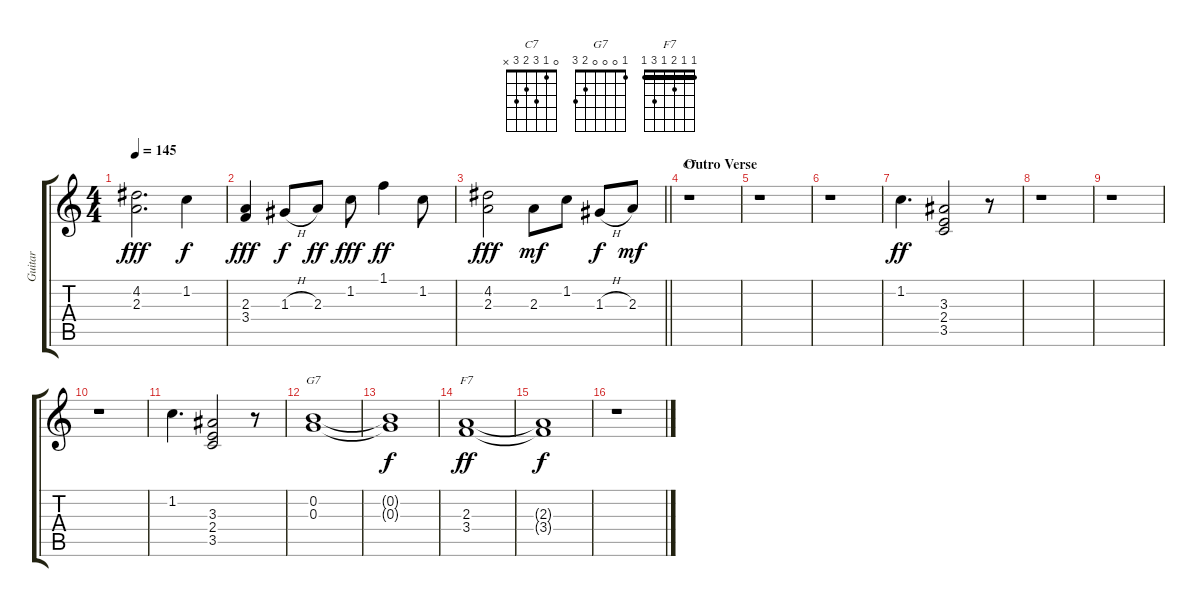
\track ("Guitar" "Guitar") {instrument electricguitarclean}
\staff {score tabs}
\tuning (E4 B3 G3 D3 A2 E2) {hide}
\chord ("C7" 0 1 3 2 3 x)
\chord ("G7" 1 0 0 0 2 3)
\chord ("F7" 1 1 2 1 3 1) {barre 1}
\ts (4 4)
\tempo 145
\clef g2
\ks c
(4.2 2.3).2{d dy fff} 1.2.4{dy f} |
(2.3 3.4).4{dy fff} 1.3{h}.8{dy f} 2.3.8{dy ff} 1.2.8{dy fff} 1.1.4{dy ff} 1.2.8 |
\barLineRight lightlight
(4.2 2.3).2{dy fff} 2.3.8{dy mf} 1.2.8 1.3{h}.8{dy f} 2.3.8{dy mf} |
\section ("" "Outro Verse")
r.1{ch "C7"} |
r.1 |
r.1 |
1.2.4{d dy ff} (3.3 2.4 3.5).2 r.8 |
r.1 |
r.1 |
r.1 |
1.2.4{d} (3.3 2.4 3.5).2 r.8 |
(0.2 0.3).1{ch "G7"} |
(0.2{t} 0.3{t}).1{dy f} |
(2.3 3.4).1{ch "F7" dy ff} |
(2.3{t} 3.4{t}).1{dy f} |
r.1
